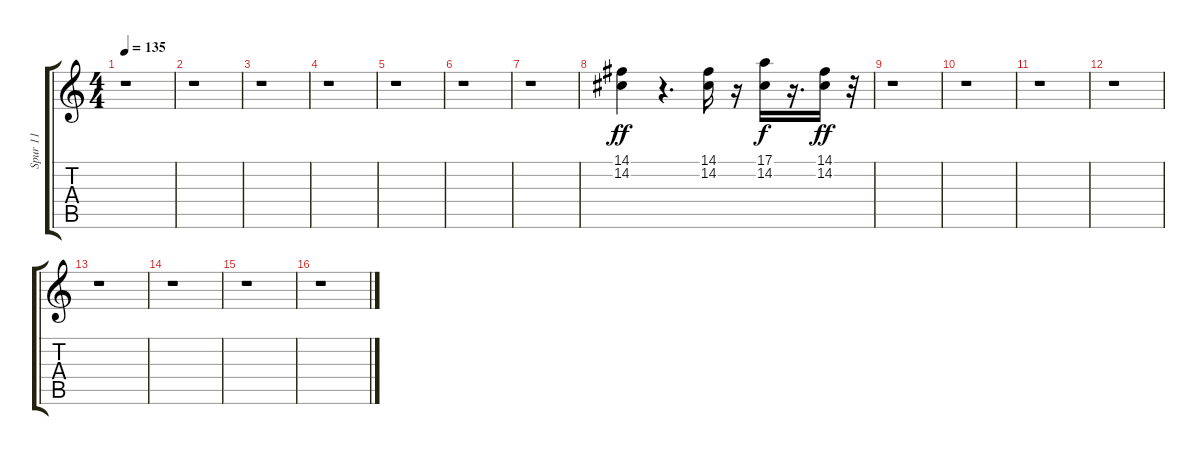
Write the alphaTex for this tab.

\track ("Spur 11" "Spur 11") {instrument pad6metallic}
\staff {score tabs}
\tuning (E4 B3 G3 D3 A2 E2) {hide}
\ts (4 4)
\tempo 135
\clef g2
\ks c
r.1{dy ff} |
r.1 |
r.1 |
r.1 |
r.1 |
r.1 |
r.1 |
(14.1 14.2).4 r.4{d} (14.1 14.2).16 r.16 (17.1 14.2).16{dy f} r.16{d} (14.1 14.2).16{dy ff} r.32 |
r.1 |
r.1 |
r.1 |
r.1 |
r.1 |
r.1 |
r.1 |
r.1
